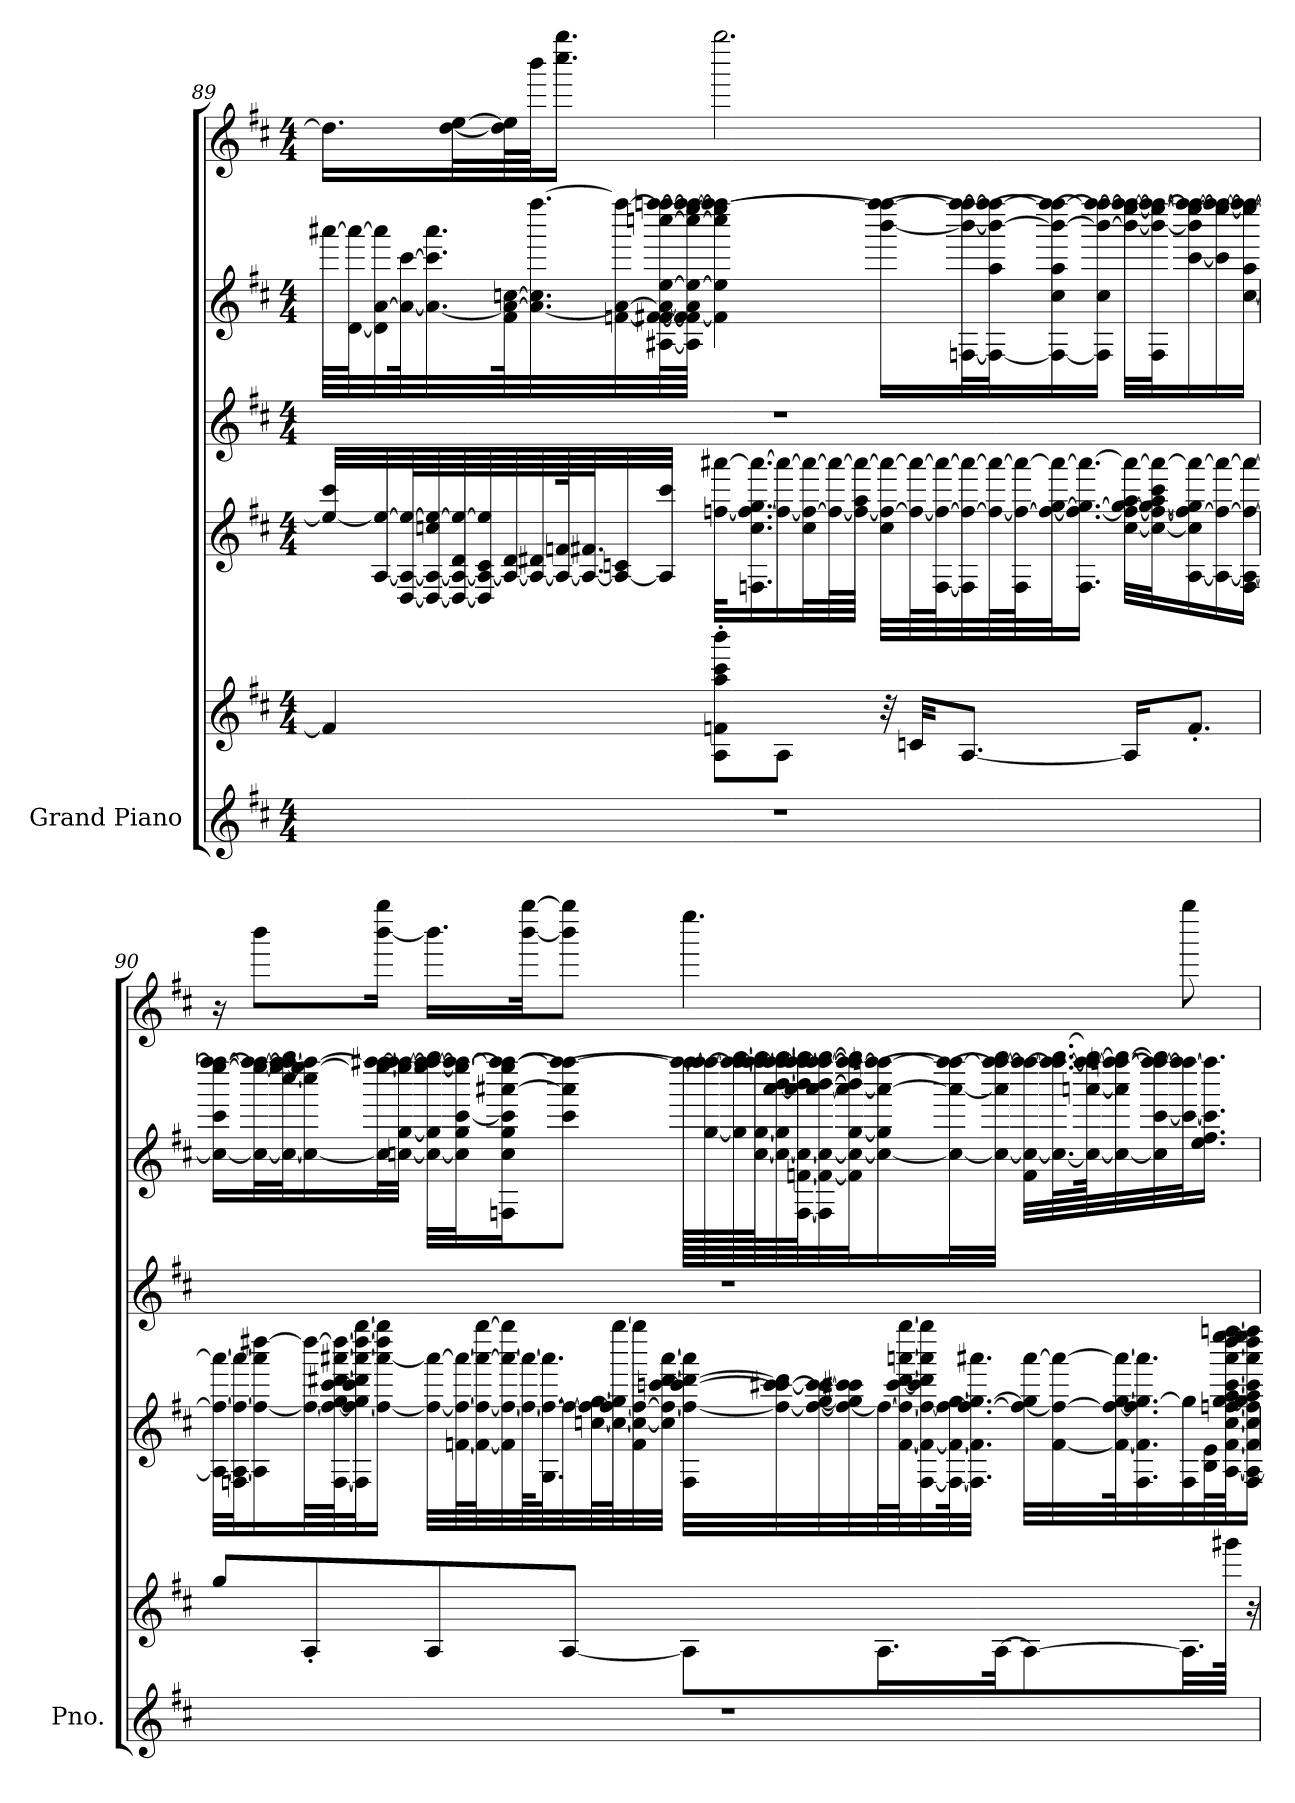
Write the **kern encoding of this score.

**kern	**kern	**kern	**kern	**kern	**kern
*part1	*part1	*part1	*part1	*part1	*part1
*staff6	*staff5	*staff4	*staff3	*staff2	*staff1
*I"Grand Piano	*	*	*	*	*
*I'Pno.	*	*	*	*	*
!!LO:LB:g=z
*clefG2	*clefG2	*clefG2	*clefG2	*clefG2	*clefG2
*k[f#c#]	*k[f#c#]	*k[f#c#]	*k[f#c#]	*k[f#c#]	*k[f#c#]
*M4/4	*M4/4	*M4/4	*M4/4	*M4/4	*M4/4
=89	=89	=89	=89	=89	=89
1r	4f#/]	32ee/_ 32ccc#/LLL	1r	[64aaa#X\LLLL	16.dd\LL]
.	.	.	.	[64d\ 64aaa#\_J	.
.	.	[32A/ 32ee/_	.	32d\] [32a\ 32aaa#\]	.
.	.	[64D/ 64A/_ 64ee/_L	.	64a\_ [64ccc#\K	.
.	.	64D/_ 64A/_ 64ccn/ 64ee/_	.	32.a\_ 32.ccc#\] 32.aaa#\	.
.	.	64D/_ 64A/_ 64d/ 64ee/_	.	.	[32dd\ [32ee\L
.	.	64D/] 64A/_ 64c#/ 64ee/]	.	.	.
.	.	64A/_ 64d/	.	64f#\ 64a\_ [64ccn\K	64dd\] 64ee\]L
.	.	64A/_ 64d#X/	.	32.a\_ 32.cc\] [32.ffff#\	64bbb\JJ
.	.	128A/_ 128fn/K	.	.	16.cccc#\ 16.gggg\JJ
.	.	64.A/_ 64.f#X/J	.	.	.
.	.	32A/_ 32cn/	.	[32fn\ 32a\_ 32ffff#\_	.
.	.	32A/] 32ccc#/JJJ	.	[64A#X\ 64fn\_ [64f#X\ 64a\_ [64ee\ [64ccccn\ [64ffffn\ 64ffff#\_L	.
.	.	.	.	64A#\] 64f\] 64f#\_ 64a\] 64ee\_ 64cccc\_ [64eeee\ 64ffff\_ 64ffff#\_JJJJ	.
.	8A\' 8fn\' 8aa\' 8ccc#\' 8bbb\'L	[32ffn\ [32aaa#X\KLL	.	4f#\] 4ee\] 4cccc\] 4eeee\] 4ffff\_ 4ffff#\_	2.gggg\
.	.	16.Fn\ 16.cc\ 16.ff\_ 16.gg\ 16.aaa#\_	.	.	.
.	8A\J	16ff\_ 16aaa#\_	.	.	.
.	.	32cc\ 32ff\_ 32aaa#\_L	.	.	.
.	.	64ff\_ 64aaa#\_L	.	.	.
.	.	64ff\_ 64aa\ 64aaa#\_JJJJ	.	.	.
.	32r	32cc\ 32ff\_ 32aaa#\_LLL	.	[16bbb\ 16ffff\_ 16ffff#\_LL	.
.	32cn/KKL	64ff\_ 64aaa#\_L	.	.	.
.	.	[64F\ 64ff\_ 64aaa#\_J	.	.	.
.	[8.A/J	32F\] 32ff\_ 32aaa#\_	.	[32Fn\ 32bbb\_ 32ffff\_ 32ffff#\_L	.
.	.	64ff\_ 64aaa#\_L	.	32F\_ 32aa\ 32bbb\_ 32ffff\_ 32ffff#\_J	.
.	.	64F\ 64ff\_ 64aaa#\_J	.	.	.
.	.	32ff\_ [32gg\ 32aaa#\_J	.	16F\_ 16cc\ 16aa\ 16bbb\_ 16ffff\_ 16ffff#\_	.
.	.	16.F\ 16.ff\_ 16.gg\_ 16.aaa#\_JJ	.	.	.
.	.	.	.	16F\] 16cc\ 16bbb\_ 16ffff\_ 16ffff#\_JJ	.
.	16A/KL]	[32cc\ 32ff\_ 32gg\_ 32aa\ 32aaa#\_LLL	.	32bbb\_ [32eeee\ 32ffff\_ 32ffff#\_LLL	.
.	.	32cc\_ 32ff\_ 32gg\_ 32aa\ 32ccc#\ 32aaa#\_J	.	32F\ 32bbb\_ 32eeee\_ 32ffff\_ 32ffff#\_J	.
.	8.f'/J	[16A\ 16cc\] 16ff\_ 16gg\] 16aaa#\_	.	[16ccc#\ 16bbb\] 16eeee\_ 16ffff\_ 16ffff#\_	.
.	.	16A\_ 16ff\_ 16aaa#\_	.	16ccc#\] 16eeee\_ 16ffff\_ 16ffff#\_	.
.	.	16F\ 16A\_ 16ff\_ 16aaa#\_JJ	.	[16cc\ 16aa\ 16eeee\_ 16ffff\_ 16ffff#\_JJ	.
!!LO:LB:g=z
=90	=90	=90	=90	=90	=90
1r	8gg/L	32A\_ 32ff\_ 32aaa#\_LLL	1r	16cc\_ 16ccc#\ 16eeee\_ 16ffff\_ 16ffff#\_LL	16r
.	.	32Fn\ 32A\_ 32ff\_ 32aaa#\_J	.	.	.
.	.	16A\] 16ff\_ 16aaa#\] [16dddd#X\	.	32cc\_ 32eeee\_ 32ffff\_ 32ffff#\_L	8bbb\L
.	.	.	.	32cc\_ [32cccc#\ 32eeee\_ 32ffff\_ 32ffff#\] 32gggg\J	.
.	8A'/	64ff\_ 64dddd#\_LL	.	16cc\_ 16cccc#\] 16eeee\_ 16ffff\_	.
.	.	[64F\ 64ff\_ [64gg\ [64ccc#\ [64ddd#X\ [64aaa#X\ 64dddd#\_J	.	.	.
.	.	32F\] 32ff\_ 32gg\] 32ccc#\] 32ddd#\] 32aaa#\_ 32dddd#\_ [32gggg\J	.	.	.
.	.	16ff\_ 16aaa#\_ 16dddd#\] 16gggg\]JJ	.	32cc\] 32eeee\_ 32ffff\_ [32ffff#X\L	[16bbb\ 16gggg\Jk
.	.	.	.	[32ccn\ [32gg\ 32eeee\] 32ffff\_ 32ffff#\_JJJ	.
.	8A/	32ff\_ 32aaa#\_LLL	.	32cc\_ 32gg\] [32eeee\ 32ffff\_ 32ffff#\_ 32gggg\LLL	16.bbb\LL]
.	.	[64fn\ 64ff\_ 64aaa#\_L	.	32cc\] 32gg\ [32ccc#\ 32eeee\_ 32ffff\_ 32ffff#\_J	.
.	.	64f\_ 64ff\_ 64aaa#\_ [64gggg\J	.	.	.
.	.	32f\] 32ff\_ 32aaa#\_ 32gggg\]	.	16Fn\ 16cc\ 16gg\ 16ccc#\] [16aaa#X\ 16eeee\] 16ffff\_ 16ffff#\_J	.
.	.	128ff\_ 128aaa#\_KL	.	.	[32bbb\ [32gggg\JK
.	.	64.G\ 64.ff\_ 64.aaa#\]J	.	.	.
.	[8A/J	32ff\_	.	8ccc#\ 8aaa#\] 8ffff\_ 8ffff#\_J	8bbb\] 8gggg\]J
.	.	[64ccn\ 64ff\_ [64gg\L	.	.	.
.	.	64cc\_ 64ff\_ 64gg\] [64gggg\J	.	.	.
.	.	32f\ 32cc\_ 32ff\_ 32gggg\]	.	.	.
.	.	32cc\] 32ff\_ [32cccn\ [32ddd#\ [32aaa#\JJJ	.	.	.
.	8A\L]	32F\ 32ff\_ 32ccc\_ 32ddd#\_ 32aaa#\]LLL	.	128ffff\_ 128ffff#\_LLLLL	4.eeee\
.	.	.	.	[128gg\ 128ffff\_ 128ffff#\_	.
.	.	.	.	128gg\] 128ffff\_ 128ffff#\_ [128gggg\	.
.	.	.	.	[128cc\ [128gg\ 128ffff\_ 128ffff#\_ 128gggg\]J	.
.	.	32ff\_ 32cccn\_ [32ccc#X\ 32ddd#\]	.	64cc\_ 64gg\] [64aaa#\ [64bbb\ 64ffff\_ 64ffff#\_ [64gggg\	.
.	.	.	.	[64F\ [64fn\ 64cc\_ 64aaa#\] 64bbb\] 64ffff\_ 64ffff#\_ 64gggg\]J	.
.	.	32ff\_ [32gg\ 32ccc\_ 32ccc#\]	.	32F\] 32f\_ 32cc\_ [32aaa#\ [32bbb\ 32ffff\_ 32ffff#\_ [32gggg\	.
.	.	32ff\_ 32gg\] 32ccc\] 32ccc#X\	.	32f\] 32cc\_ [32gg\ 32aaa#\_ 32bbb\] 32ffff\] 32ffff#\_ 32gggg\]J	.
.	16.A\L	64ff\L_	.	16cc\_ 16gg\] 16aaa#\_ [16ffffn\ 16ffff#\_	.
.	.	[64f\ 64ff\_ [64ccc#\ [64ddd#\ [64aaan\ [64gggg\J	.	.	.
.	.	[32F\ 32f\_ 32ff\_ 32ccc#\] 32ddd#\] 32aaa\] 32gggg\]	.	.	.
.	.	64F\_ 64f\_ 64ff\_ [64gg\K	.	32cc\_ 32aaa#\_ 32ffff\_ 32ffff#\_L	.
.	.	32.F\] 32.f\] 32.ff\_ 32.gg\_ 32.aaa#X\JJJ	.	.	.
.	[32A\JK	.	.	32cc\_ 32aaa#\] 32ffff\_ 32ffff#\_ 32gggg\JJJ	.
.	8A\_	32ff\_ 32gg\] [32aaa#\LLL	.	32f\ 32cc\_ 32ffff\_ 32ffff#\_LLL	.
.	.	[32f\ 32ff\_ 32aaa#\_	.	64.cc\_ 64.ffff\_ 64.ffff#\_ [64.gggg\L	.
.	.	.	.	128cc\_ [128aaan\ 128ffff\] 128ffff#\_ 128gggg\_JK	.
.	.	64f\_ 64ff\_ [64gg\ 64aaa#\_K	.	32cc\_ 32aaa\] [32ffffn\ 32ffff#\_ 32gggg\_	.
.	.	32.F\ 32.f\] 32.ff\] 32.gg\_ 32.aaa#\]	.	.	.
.	.	.	.	32cc\] [32ccc#\ 32ffff\_ 32ffff#\_ 32gggg\]	.
.	32.A\LL]	32F\ 32gg\]	.	32ccc#\_ 32ffff\] 32ffff#\_J	8gggg\
.	.	64B\ 64e\L	.	16.ee\ 16.ff#\ 16.ccc#\] 16.ffff#\]JJ	.
.	64ggg#X\JJJk	[64A\ [64f\ [64cc\ [64ffn\ [64gg\ [64aa\ [64ccc#\ [64aaa#\ [64dddd#\ [64eeee\ [64ffffn\JJ	.	.	.
.	16r	16F\ 16A\_ 16f\] 16cc\] 16ff\] 16gg\] 16aa\] 16ccc#\] 16aaa#\] 16dddd#\] 16eeee\] 16ffff\]JJ	.	.	.
=	=	=	=	=	=
*-	*-	*-	*-	*-	*-
